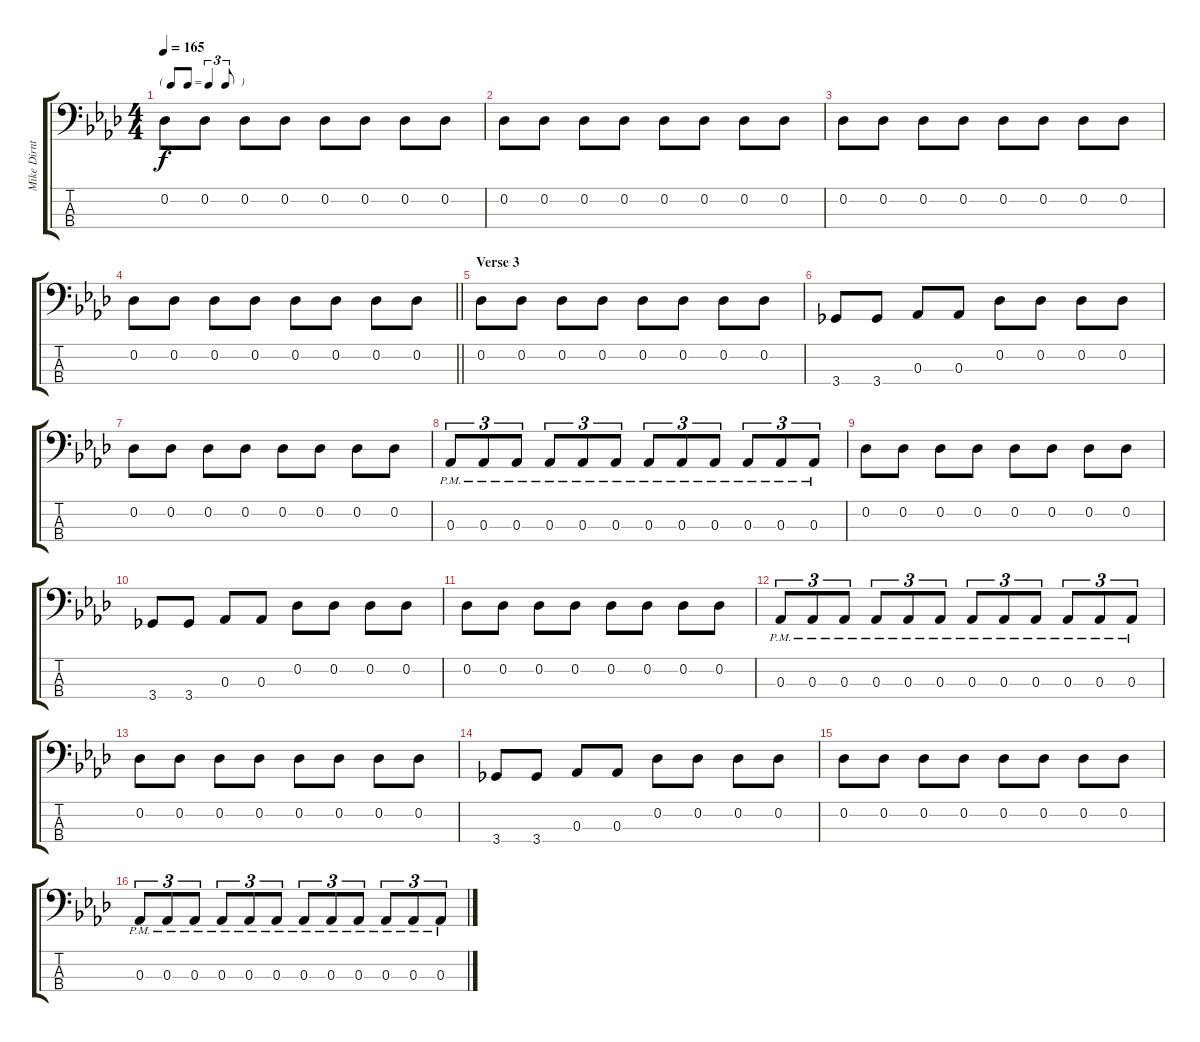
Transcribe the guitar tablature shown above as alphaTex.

\track ("Mike Dirnt (Bass)" "Mike Dirnt") {instrument electricbasspick}
\staff {score tabs}
\tuning (Gb2 Db2 Ab1 Eb1) {hide}
\ts (4 4)
\tf triplet8th
\tempo 165
\clef f4
\ks ab
0.2.8{dy f} 0.2.8 0.2.8 0.2.8 0.2.8 0.2.8 0.2.8 0.2.8 |
0.2.8 0.2.8 0.2.8 0.2.8 0.2.8 0.2.8 0.2.8 0.2.8 |
0.2.8 0.2.8 0.2.8 0.2.8 0.2.8 0.2.8 0.2.8 0.2.8 |
\barLineRight lightlight
0.2.8 0.2.8 0.2.8 0.2.8 0.2.8 0.2.8 0.2.8 0.2.8 |
\section ("" "Verse 3")
0.2.8 0.2.8 0.2.8 0.2.8 0.2.8 0.2.8 0.2.8 0.2.8 |
3.4.8 3.4.8 0.3.8 0.3.8 0.2.8 0.2.8 0.2.8 0.2.8 |
0.2.8 0.2.8 0.2.8 0.2.8 0.2.8 0.2.8 0.2.8 0.2.8 |
0.3{pm}.8{tu (3 2)} 0.3{pm}.8{tu (3 2)} 0.3{pm}.8{tu (3 2)} 0.3{pm}.8{tu (3 2)} 0.3{pm}.8{tu (3 2)} 0.3{pm}.8{tu (3 2)} 0.3{pm}.8{tu (3 2)} 0.3{pm}.8{tu (3 2)} 0.3{pm}.8{tu (3 2)} 0.3{pm}.8{tu (3 2)} 0.3{pm}.8{tu (3 2)} 0.3{pm}.8{tu (3 2)} |
0.2.8 0.2.8 0.2.8 0.2.8 0.2.8 0.2.8 0.2.8 0.2.8 |
3.4.8 3.4.8 0.3.8 0.3.8 0.2.8 0.2.8 0.2.8 0.2.8 |
0.2.8 0.2.8 0.2.8 0.2.8 0.2.8 0.2.8 0.2.8 0.2.8 |
0.3{pm}.8{tu (3 2)} 0.3{pm}.8{tu (3 2)} 0.3{pm}.8{tu (3 2)} 0.3{pm}.8{tu (3 2)} 0.3{pm}.8{tu (3 2)} 0.3{pm}.8{tu (3 2)} 0.3{pm}.8{tu (3 2)} 0.3{pm}.8{tu (3 2)} 0.3{pm}.8{tu (3 2)} 0.3{pm}.8{tu (3 2)} 0.3{pm}.8{tu (3 2)} 0.3{pm}.8{tu (3 2)} |
0.2.8 0.2.8 0.2.8 0.2.8 0.2.8 0.2.8 0.2.8 0.2.8 |
3.4.8 3.4.8 0.3.8 0.3.8 0.2.8 0.2.8 0.2.8 0.2.8 |
0.2.8 0.2.8 0.2.8 0.2.8 0.2.8 0.2.8 0.2.8 0.2.8 |
0.3{pm}.8{tu (3 2)} 0.3{pm}.8{tu (3 2)} 0.3{pm}.8{tu (3 2)} 0.3{pm}.8{tu (3 2)} 0.3{pm}.8{tu (3 2)} 0.3{pm}.8{tu (3 2)} 0.3{pm}.8{tu (3 2)} 0.3{pm}.8{tu (3 2)} 0.3{pm}.8{tu (3 2)} 0.3{pm}.8{tu (3 2)} 0.3{pm}.8{tu (3 2)} 0.3{pm}.8{tu (3 2)}
